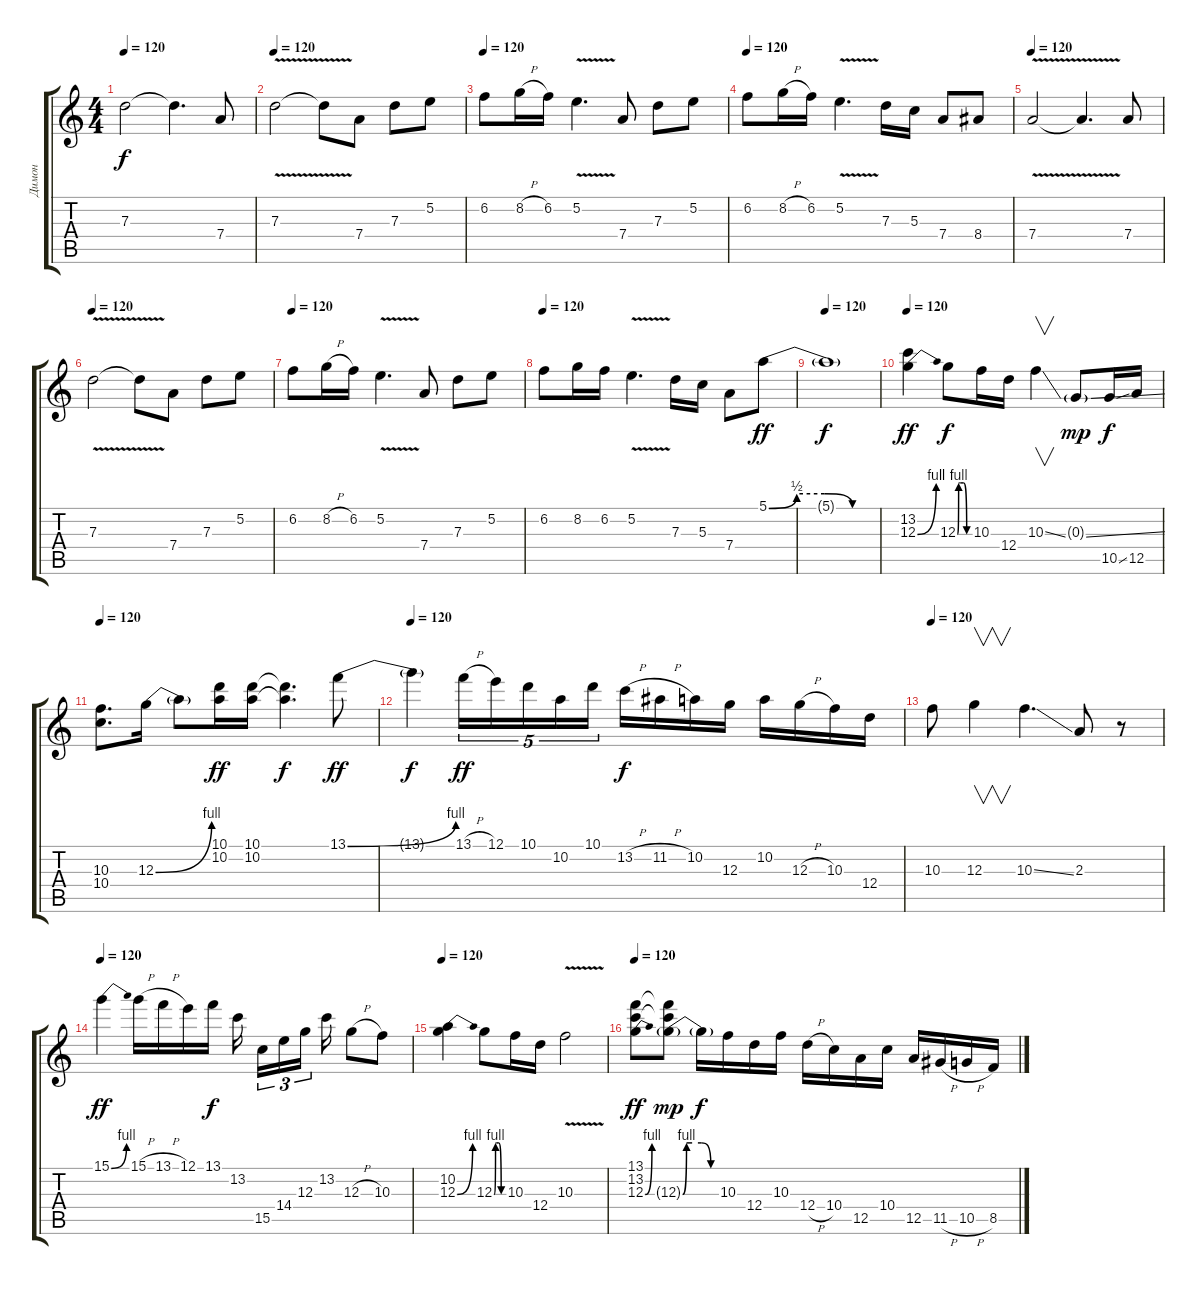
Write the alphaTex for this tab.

\track ("Димон" "Димон") {instrument distortionguitar}
\staff {score tabs}
\tuning (E4 B3 G3 D3 A2 E2) {hide}
\ts (4 4)
\tempo 120
\clef g2
\ks c
7.3.2{dy f} 7.3{t}.4{d} 7.4.8 |
\tempo 120
7.3{v}.2 7.3{t}.8 7.4.8 7.3.8 5.2.8 |
\tempo 120
6.2.8 8.2{h}.16 6.2.16 5.2{v}.4{d} 7.4.8 7.3.8 5.2.8 |
\tempo 120
6.2.8 8.2{h}.16 6.2.16 5.2{v}.4{d} 7.3.16 5.3.16 7.4.8 8.4.8 |
\tempo 120
7.4{v}.2 7.4{t}.4{d} 7.4.8 |
\tempo 120
7.3{v}.2 7.3{t}.8 7.4.8 7.3.8 5.2.8 |
\tempo 120
6.2.8 8.2{h}.16 6.2.16 5.2{v}.4{d} 7.4.8 7.3.8 5.2.8 |
\tempo 120
6.2.8 8.2.16 6.2.16 5.2{v}.4{d} 7.3.16 5.3.16 7.4.8 5.1{be (custom 0 0 15 2 30 2 45 0 60 0)}.8{dy ff} |
\tempo 120
5.1{t}.1{dy f} |
\tempo 120
(13.2 12.3{be (bend 0 0 60 4)}).4{dy ff} 12.3{be (custom 0 0 5 4 9 4 15 4 30 4 45 0 60 0)}.8{dy f} 10.3.16 12.4.16 10.3{ss}.4{v} 0.3{ss g}.8{dy mp} 10.5{ss}.16{dy f} 12.5.16 |
\tempo 120
(10.3 10.4).8{d} 12.3{be (bend 0 0 60 4)}.16 12.3{t}.8 (10.1 10.2).16{dy ff} (10.1 10.2).16 (10.1{t} 10.2{t}).4{d dy f} 13.1{be (bend 0 0 60 4)}.8{dy ff} |
\tempo 120
13.1{t}.4{dy f} 13.1{h}.16{tu (5 4) dy ff} 12.1.16{tu (5 4)} 10.1.16{tu (5 4)} 10.2.16{tu (5 4)} 10.1.16{tu (5 4)} 13.2{h}.16{dy f} 11.2{h}.16 10.2.16 12.3.16 10.2.16 12.3{h}.16 10.3.16 12.4.16 |
\tempo 120
10.3.8 12.3.4{v} 10.3{ss}.4{d} 2.3.8 r.8 |
\tempo 120
15.1{be (bend 0 0 60 4)}.4{dy ff} 15.1{h}.16 13.1{h}.16 12.1.16 13.1.16{dy f} 13.2.16{beam splitsecondary} 15.5.16{tu (3 2)} 14.4.16{tu (3 2)} 12.3.16{tu (3 2) beam splitsecondary} 13.2.16 12.3{h}.8 10.3.8 |
\tempo 120
(10.2 12.3{be (bend 0 0 60 4)}).4 12.3{be (custom 0 0 9 4 15 4 30 4 45 0 60 0)}.8 10.3.16 12.4.16 10.3{v}.2 |
\tempo 120
(13.1 13.2 12.3{be (bend 0 0 60 4)}).8{dy ff} (13.1{t} 13.2{t} 12.3{be (custom 0 0 6 4 15 4 30 4 45 0 60 0) g}).8{dy mp} 12.3{t}.16{dy f} 10.3.16 12.4.16 10.3.16 12.4{h}.16 10.4.16 12.5.16 10.4.16 12.5.16 11.5{h}.16 10.5{h}.16 8.5.16
